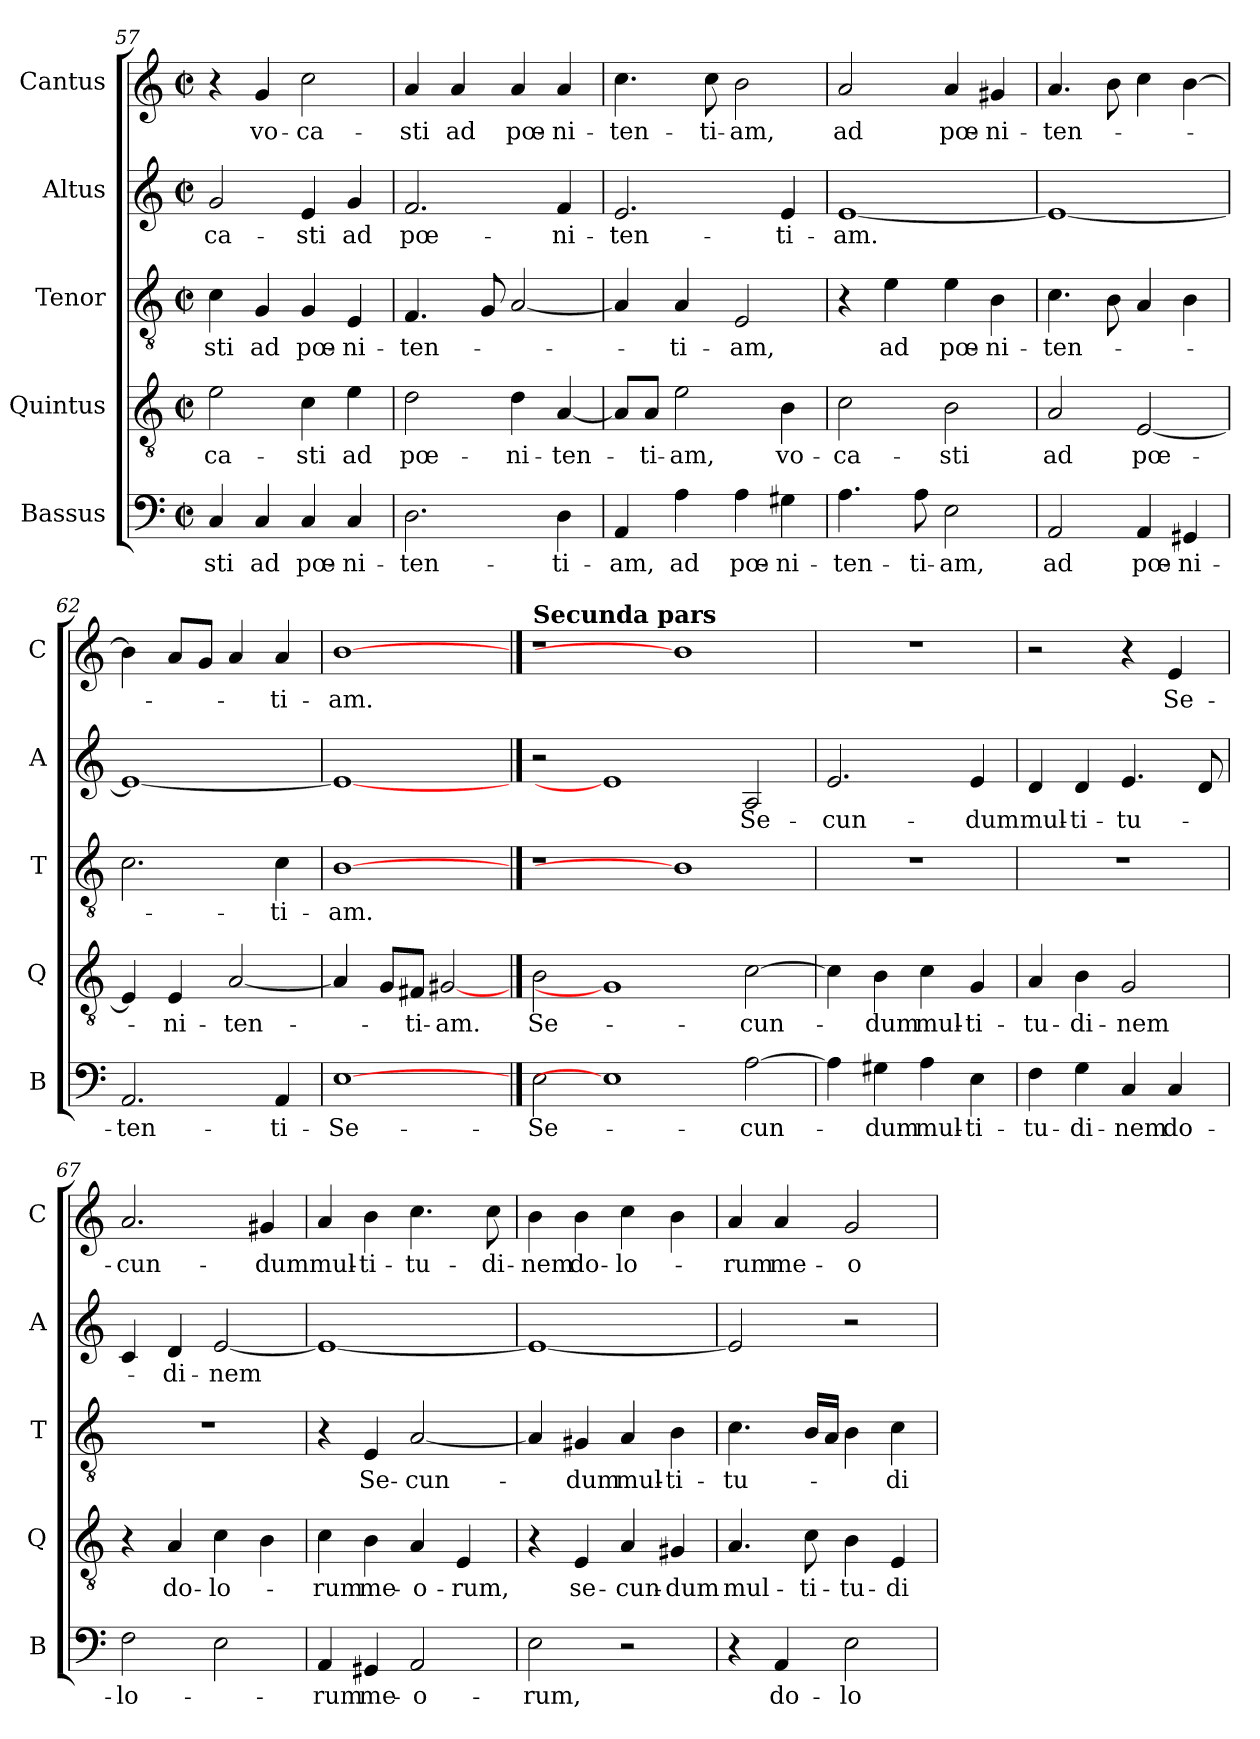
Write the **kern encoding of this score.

**kern	**text	**kern	**text	**kern	**text	**kern	**text	**kern	**text
*part5	*part5	*part4	*part4	*part3	*part3	*part2	*part2	*part1	*part1
*staff5	*staff5	*staff4	*staff4	*staff3	*staff3	*staff2	*staff2	*staff1	*staff1
*I"Bassus	*	*I"Quintus	*	*I"Tenor	*	*I"Altus	*	*I"Cantus	*
*I'B	*	*I'Q	*	*I'T	*	*I'A	*	*I'C	*
*clefF4	*	*clefGv2	*	*clefGv2	*	*clefG2	*	*clefG2	*
*k[]	*	*k[]	*	*k[]	*	*k[]	*	*k[]	*
*C:	*	*C:	*	*C:	*	*C:	*	*C:	*
*M2/2	*	*M2/2	*	*M2/2	*	*M2/2	*	*M2/2	*
*met(c|)	*	*met(c|)	*	*met(c|)	*	*met(c|)	*	*met(c|)	*
=57	=57	=57	=57	=57	=57	=57	=57	=57	=57
!	!LO:LY:b	!	!LO:LY:b	!	!LO:LY:b	!	!LO:LY:b	!	!
4C/	-sti	2e\	-ca-	4c\	-sti	2g/	-ca-	4r	.
!	!LO:LY:b	!	!	!	!LO:LY:b	!	!	!	!LO:LY:b
4C/	ad	.	.	4G/	ad	.	.	4g/	vo-
!	!LO:LY:b	!	!LO:LY:b	!	!LO:LY:b	!	!LO:LY:b	!	!LO:LY:b
4C/	pœ-	4c\	-sti	4G/	pœ-	4e/	-sti	2cc\	-ca-
!	!LO:LY:b	!	!LO:LY:b	!	!LO:LY:b	!	!LO:LY:b	!	!
4C/	-ni-	4e\	ad	4E/	-ni-	4g/	ad	.	.
!!LO:PB:g=z
=58	=58	=58	=58	=58	=58	=58	=58	=58	=58
!	!LO:LY:b	!	!LO:LY:b	!	!LO:LY:b	!	!LO:LY:b	!	!LO:LY:b
2.D\	-ten-	2d\	pœ-	4.F/	-ten-	2.f/	pœ-	4a/	-sti
!	!	!	!	!	!	!	!	!	!LO:LY:b
.	.	.	.	.	.	.	.	4a/	ad
.	.	.	.	8G/	.	.	.	.	.
!	!	!	!LO:LY:b	!	!	!	!	!	!LO:LY:b
.	.	4d\	-ni-	[2A/	.	.	.	4a/	pœ-
!	!LO:LY:b	!	!LO:LY:b	!	!	!	!LO:LY:b	!	!LO:LY:b
4D\	-ti-	[4A/	-ten-	.	.	4f/	-ni-	4a/	-ni-
=59	=59	=59	=59	=59	=59	=59	=59	=59	=59
!	!LO:LY:b	!	!	!	!	!	!LO:LY:b	!	!LO:LY:b
4AA/	-am,	8A/L]	.	4A/]	.	2.e/	-ten-	4.cc\	-ten-
!	!	!	!LO:LY:b	!	!	!	!	!	!
.	.	8A/J	-ti-	.	.	.	.	.	.
!	!LO:LY:b	!	!LO:LY:b	!	!LO:LY:b	!	!	!	!
4A\	ad	2e\	-am,	4A/	-ti-	.	.	.	.
!	!	!	!	!	!	!	!	!	!LO:LY:b
.	.	.	.	.	.	.	.	8cc\	-ti-
!	!LO:LY:b	!	!	!	!LO:LY:b	!	!	!	!LO:LY:b
4A\	pœ-	.	.	2E/	-am,	.	.	2b\	-am,
!	!LO:LY:b	!	!LO:LY:b	!	!	!	!LO:LY:b	!	!
4G#X\	-ni-	4B\	vo-	.	.	4e/	-ti-	.	.
=60	=60	=60	=60	=60	=60	=60	=60	=60	=60
!	!LO:LY:b	!	!LO:LY:b	!	!	!	!LO:LY:b	!	!LO:LY:b
4.A\	-ten-	2c\	-ca-	4r	.	[1e	-am.	2a/	ad
!	!	!	!	!	!LO:LY:b	!	!	!	!
.	.	.	.	4e\	ad	.	.	.	.
!	!LO:LY:b	!	!	!	!	!	!	!	!
8A\	-ti-	.	.	.	.	.	.	.	.
!	!LO:LY:b	!	!LO:LY:b	!	!LO:LY:b	!	!	!	!LO:LY:b
2E\	-am,	2B\	-sti	4e\	pœ-	.	.	4a/	pœ-
!	!	!	!	!	!LO:LY:b	!	!	!	!LO:LY:b
.	.	.	.	4B\	-ni-	.	.	4g#X/	-ni-
=61	=61	=61	=61	=61	=61	=61	=61	=61	=61
!	!LO:LY:b	!	!LO:LY:b	!	!LO:LY:b	!	!	!	!LO:LY:b
2AA/	ad	2A/	ad	4.c\	-ten-	1e_	.	4.a/	-ten-
.	.	.	.	8B\	.	.	.	8b\	.
!	!LO:LY:b	!	!LO:LY:b	!	!	!	!	!	!
4AA/	pœ-	[2E/	pœ-	4A/	.	.	.	4cc\	.
!	!LO:LY:b	!	!	!	!	!	!	!	!
4GG#X/	-ni-	.	.	4B\	.	.	.	[4b\	.
=62	=62	=62	=62	=62	=62	=62	=62	=62	=62
!	!LO:LY:b	!	!	!	!	!	!	!	!
2.AA/	-ten-	4E/]	.	2.c\	.	1e_	.	4b\]	.
!	!	!	!LO:LY:b	!	!	!	!	!	!
.	.	4E/	-ni-	.	.	.	.	8a/L	.
.	.	.	.	.	.	.	.	8g/J	.
!	!	!	!LO:LY:b	!	!	!	!	!	!
.	.	[2A/	-ten-	.	.	.	.	4a/	.
!	!LO:LY:b	!	!	!	!LO:LY:b	!	!	!	!LO:LY:b
4AA/	-ti-	.	.	4c\	-ti-	.	.	4a/	-ti-
=63	=63	=63	=63	=63	=63	=63	=63	=63	=63
!	!LO:LY:b	!	!	!	!LO:LY:b	!	!	!	!LO:LY:b
[1E	Se-	4A/]	.	[1B	-am.	1e_	.	[1b	-am.
.	.	8G/L	.	.	.	.	.	.	.
!	!	!	!LO:LY:b	!	!	!	!	!	!
.	.	8F#X/J	-ti-	.	.	.	.	.	.
!	!	!	!LO:LY:b	!	!	!	!	!	!
.	.	[2G#X	-am.	.	.	.	.	.	.
!!LO:LB:g=z
==64	==64	==64	==64	==64	==64	==64	==64	==64	==64
!	!	!	!	!	!	!	!	!LO:TX:a:B:t=Secunda pars	!
!	!LO:LY:b	!	!LO:LY:b	!	!	!	!	!	!
2E\	-Se-	2B\	Se-	1r	.	2r	.	1r	.
1E]	.	1G#]	.	.	.	1e]	.	.	.
.	.	.	.	1B]	.	.	.	1b]	.
!	!LO:LY:b	!	!LO:LY:b	!	!	!	!LO:LY:b	!	!
[2A\	-cun-	[2c\	-cun-	.	.	2A/	Se-	.	.
=65	=65	=65	=65	=65	=65	=65	=65	=65	=65
!	!	!	!	!	!	!	!LO:LY:b	!	!
4A\]	.	4c\]	.	1r	.	2.e/	-cun-	1r	.
!	!LO:LY:b	!	!LO:LY:b	!	!	!	!	!	!
4G#X\	-dum	4B\	-dum	.	.	.	.	.	.
!	!LO:LY:b	!	!LO:LY:b	!	!	!	!	!	!
4A\	mul-	4c\	mul-	.	.	.	.	.	.
!	!LO:LY:b	!	!LO:LY:b	!	!	!	!LO:LY:b	!	!
4E\	-ti-	4G/	-ti-	.	.	4e/	-dum	.	.
=66	=66	=66	=66	=66	=66	=66	=66	=66	=66
!	!LO:LY:b	!	!LO:LY:b	!	!	!	!LO:LY:b	!	!
4F\	-tu-	4A/	-tu-	1r	.	4d/	mul-	2r	.
!	!LO:LY:b	!	!LO:LY:b	!	!	!	!LO:LY:b	!	!
4G\	-di-	4B\	-di-	.	.	4d/	-ti-	.	.
!	!LO:LY:b	!	!LO:LY:b	!	!	!	!LO:LY:b	!	!
4C/	-nem	2G/	-nem	.	.	4.e/	-tu-	4r	.
!	!LO:LY:b	!	!	!	!	!	!	!	!LO:LY:b
4C/	do-	.	.	.	.	.	.	4e/	Se-
.	.	.	.	.	.	8d/	.	.	.
=67	=67	=67	=67	=67	=67	=67	=67	=67	=67
!	!LO:LY:b	!	!	!	!	!	!	!	!LO:LY:b
2F\	-lo-	4r	.	1r	.	4c/	.	2.a/	-cun-
!	!	!	!LO:LY:b	!	!	!	!LO:LY:b	!	!
.	.	4A/	do-	.	.	4d/	-di-	.	.
!	!	!	!LO:LY:b	!	!	!	!LO:LY:b	!	!
2E\	.	4c\	-lo-	.	.	[2e/	-nem	.	.
!	!	!	!	!	!	!	!	!	!LO:LY:b
.	.	4B\	.	.	.	.	.	4g#X/	-dum
=68	=68	=68	=68	=68	=68	=68	=68	=68	=68
!	!LO:LY:b	!	!LO:LY:b	!	!	!	!	!	!LO:LY:b
4AA/	-rum	4c\	-rum	4r	.	1e_	.	4a/	mul-
!	!LO:LY:b	!	!LO:LY:b	!	!LO:LY:b	!	!	!	!LO:LY:b
4GG#X/	me-	4B\	me-	4E/	Se-	.	.	4b\	-ti-
!	!LO:LY:b	!	!LO:LY:b	!	!LO:LY:b	!	!	!	!LO:LY:b
2AA/	-o-	4A/	-o-	[2A/	-cun-	.	.	4.cc\	-tu-
!	!	!	!LO:LY:b	!	!	!	!	!	!
.	.	4E/	-rum,	.	.	.	.	.	.
!	!	!	!	!	!	!	!	!	!LO:LY:b
.	.	.	.	.	.	.	.	8cc\	-di-
!!LO:LB:g=z
=69	=69	=69	=69	=69	=69	=69	=69	=69	=69
!	!LO:LY:b	!	!	!	!	!	!	!	!LO:LY:b
2E\	-rum,	4r	.	4A/]	.	1e_	.	4b\	-nem
!	!	!	!LO:LY:b	!	!LO:LY:b	!	!	!	!LO:LY:b
.	.	4E/	se-	4G#X/	-dum	.	.	4b\	do-
!	!	!	!LO:LY:b	!	!LO:LY:b	!	!	!	!LO:LY:b
2r	.	4A/	-cun-	4A/	mul-	.	.	4cc\	-lo-
!	!	!	!LO:LY:b	!	!LO:LY:b	!	!	!	!
.	.	4G#X/	-dum	4B\	-ti-	.	.	4b\	.
=70	=70	=70	=70	=70	=70	=70	=70	=70	=70
!	!	!	!LO:LY:b	!	!LO:LY:b	!	!	!	!LO:LY:b
4r	.	4.A/	mul-	4.c\	-tu-	2e/]	.	4a/	-rum
!	!LO:LY:b	!	!	!	!	!	!	!	!LO:LY:b
4AA/	do-	.	.	.	.	.	.	4a/	me-
!	!	!	!LO:LY:b	!	!	!	!	!	!
.	.	8c\	-ti-	16B/LL	.	.	.	.	.
.	.	.	.	16A/JJ	.	.	.	.	.
!	!LO:LY:b	!	!LO:LY:b	!	!	!	!	!	!LO:LY:b
2E\	-lo-	4B\	-tu-	4B\	.	2r	.	2g/	-o-
!	!	!	!LO:LY:b	!	!LO:LY:b	!	!	!	!
.	.	4E/	-di-	4c\	-di-	.	.	.	.
=	=	=	=	=	=	=	=	=	=
*-	*-	*-	*-	*-	*-	*-	*-	*-	*-
